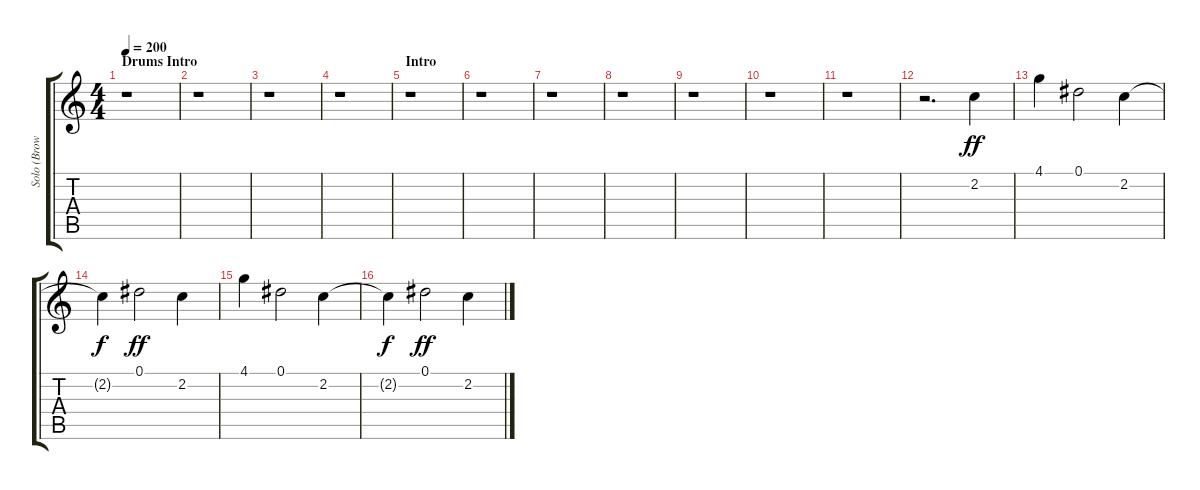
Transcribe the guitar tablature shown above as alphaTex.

\track ("Solo (Brownsound)" "Solo (Brow") {instrument overdrivenguitar}
\staff {score tabs}
\tuning (Eb4 Bb3 Gb3 Db3 Ab2 Eb2) {hide}
\ts (4 4)
\section ("" "Drums Intro")
\tempo 200
\clef g2
\ks c
r.1{dy ff instrument overdrivenguitar} |
r.1 |
r.1 |
r.1 |
\section ("" "Intro")
r.1 |
r.1 |
r.1 |
r.1 |
r.1 |
r.1 |
r.1 |
r.2{d} 2.2.4 |
4.1.4 0.1.2 2.2.4 |
2.2{t}.4{dy f} 0.1.2{dy ff} 2.2.4 |
4.1.4 0.1.2 2.2.4 |
2.2{t}.4{dy f} 0.1.2{dy ff} 2.2.4
